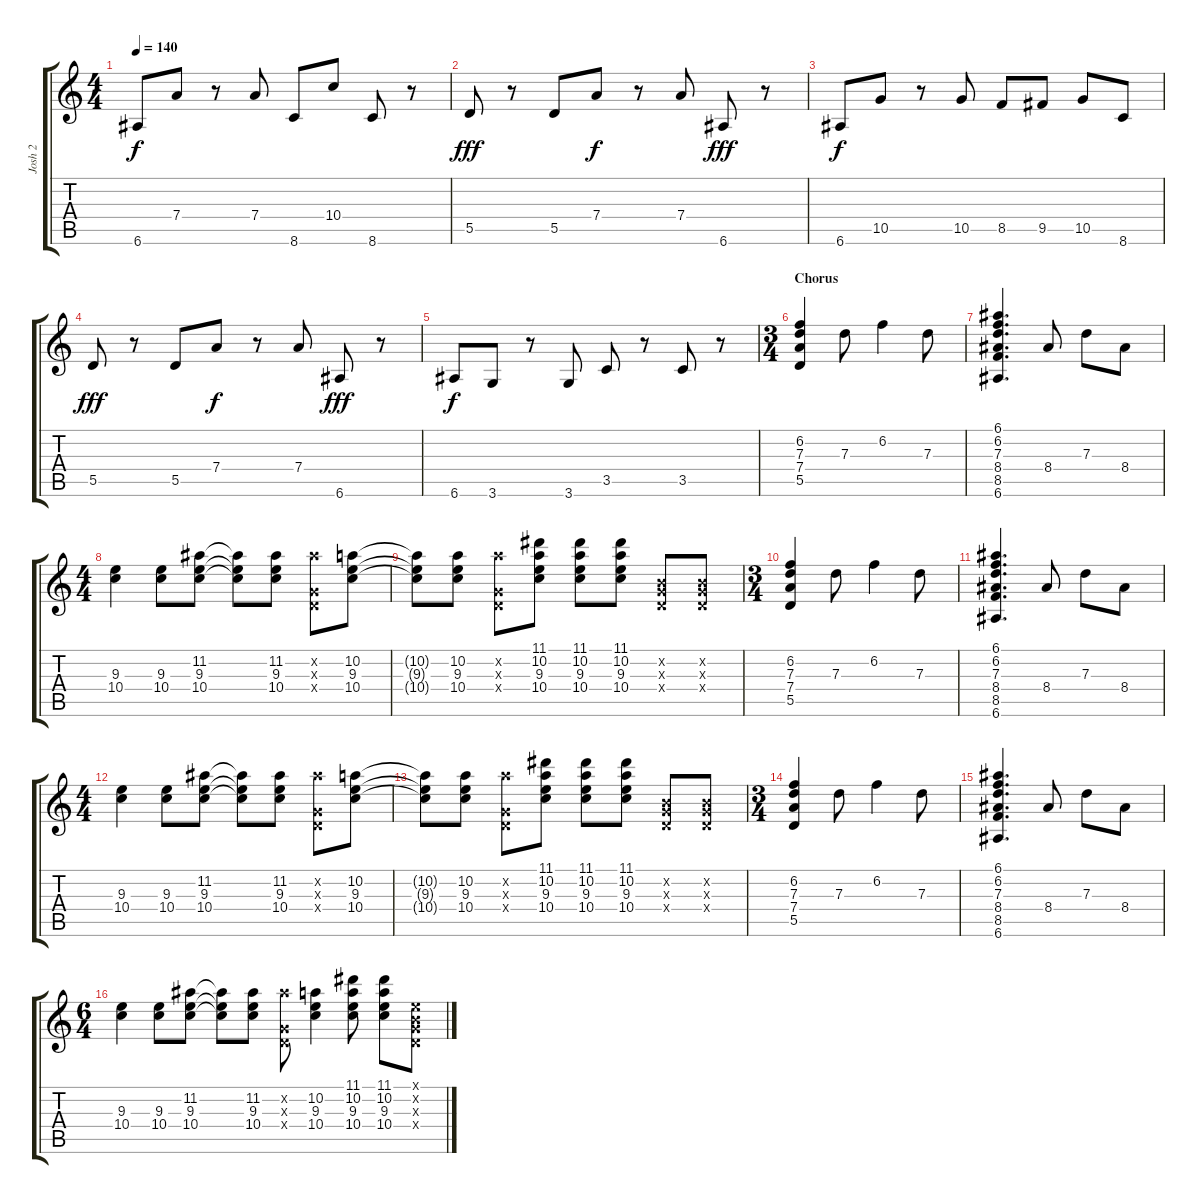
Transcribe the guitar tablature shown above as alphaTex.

\track ("Josh 2" "Josh 2") {instrument electricguitarclean}
\staff {score tabs}
\tuning (E4 B3 G3 D3 A2 E2) {hide}
\ts (4 4)
\tempo 140
\clef g2
\ks c
6.6.8{dy f} 7.4.8 r.8 7.4.8 8.6.8 10.4.8 8.6.8 r.8 |
5.5.8{dy fff} r.8 5.5.8 7.4.8{dy f} r.8 7.4.8 6.6.8{dy fff} r.8 |
6.6.8{dy f} 10.5.8 r.8 10.5.8 8.5.8 9.5.8 10.5.8 8.6.8 |
5.5.8{dy fff} r.8 5.5.8 7.4.8{dy f} r.8 7.4.8 6.6.8{dy fff} r.8 |
6.6.8{dy f} 3.6.8 r.8 3.6.8 3.5.8 r.8 3.5.8 r.8 |
\ts (3 4)
\section ("" "Chorus")
(6.2 7.3 7.4 5.5).4 7.3.8 6.2.4 7.3.8 |
(6.1 6.2 7.3 8.4 8.5 6.6).4{d} 8.4.8 7.3.8 8.4.8 |
\ts (4 4)
(9.3 10.4).4 (9.3 10.4).8 (11.2 9.3 10.4).8 (11.2{t} 9.3{t} 10.4{t}).8 (11.2 9.3 10.4).8 (11.2{x} 0.3{x} 0.4{x}).8 (10.2 9.3 10.4).8 |
(10.2{t} 9.3{t} 10.4{t}).8 (10.2 9.3 10.4).8 (10.2{x} 0.3{x} 0.4{x}).8 (11.1 10.2 9.3 10.4).8 (11.1 10.2 9.3 10.4).8 (11.1 10.2 9.3 10.4).8 (0.2{x} 0.3{x} 0.4{x}).8 (0.2{x} 0.3{x} 0.4{x}).8 |
\ts (3 4)
(6.2 7.3 7.4 5.5).4 7.3.8 6.2.4 7.3.8 |
(6.1 6.2 7.3 8.4 8.5 6.6).4{d} 8.4.8 7.3.8 8.4.8 |
\ts (4 4)
(9.3 10.4).4 (9.3 10.4).8 (11.2 9.3 10.4).8 (11.2{t} 9.3{t} 10.4{t}).8 (11.2 9.3 10.4).8 (11.2{x} 0.3{x} 0.4{x}).8 (10.2 9.3 10.4).8 |
(10.2{t} 9.3{t} 10.4{t}).8 (10.2 9.3 10.4).8 (10.2{x} 0.3{x} 0.4{x}).8 (11.1 10.2 9.3 10.4).8 (11.1 10.2 9.3 10.4).8 (11.1 10.2 9.3 10.4).8 (0.2{x} 0.3{x} 0.4{x}).8 (0.2{x} 0.3{x} 0.4{x}).8 |
\ts (3 4)
(6.2 7.3 7.4 5.5).4 7.3.8 6.2.4 7.3.8 |
(6.1 6.2 7.3 8.4 8.5 6.6).4{d} 8.4.8 7.3.8 8.4.8 |
\ts (6 4)
(9.3 10.4).4 (9.3 10.4).8 (11.2 9.3 10.4).8 (11.2{t} 9.3{t} 10.4{t}).8 (11.2 9.3 10.4).8 (11.2{x} 0.3{x} 0.4{x}).8 (10.2 9.3 10.4).4 (11.1 10.2 9.3 10.4).8 (11.1 10.2 9.3 10.4).8 (0.1{x} 0.2{x} 0.3{x} 0.4{x}).8
